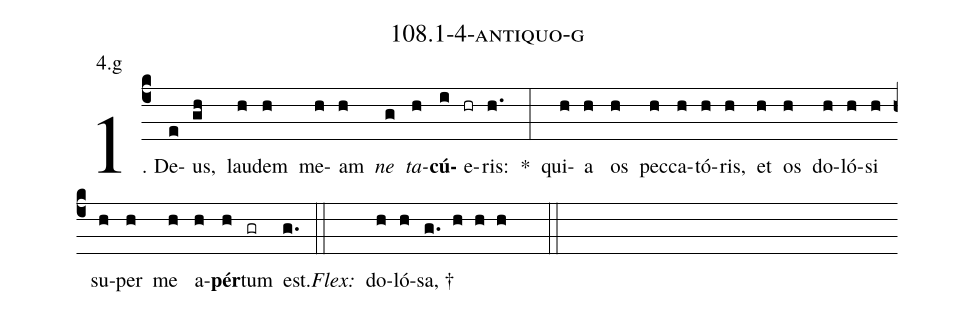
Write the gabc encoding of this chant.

name: 108.1-4-antiquo-g;
annotation: 4.g;
%%
(c4)1. De(e)us,(gh) lau(h)dem(h) me(h)am(h) <i>ne</i>(g) <i>ta</i>(h)<b>cú</b>(i)e(hr)ris:(h.) *(:) qui(h)a(h) os(h) pec(h)ca(h)tó(h)ris,(h) et(h) os(h) do(h)ló(h)si(h) su(h)per(h) me(h) a(h)<b>pér</b>(h)tum(gr) est.(g.) (::)
<i>Flex:</i>()  do(h)ló(h)sa, †(g. h h h  ::)
